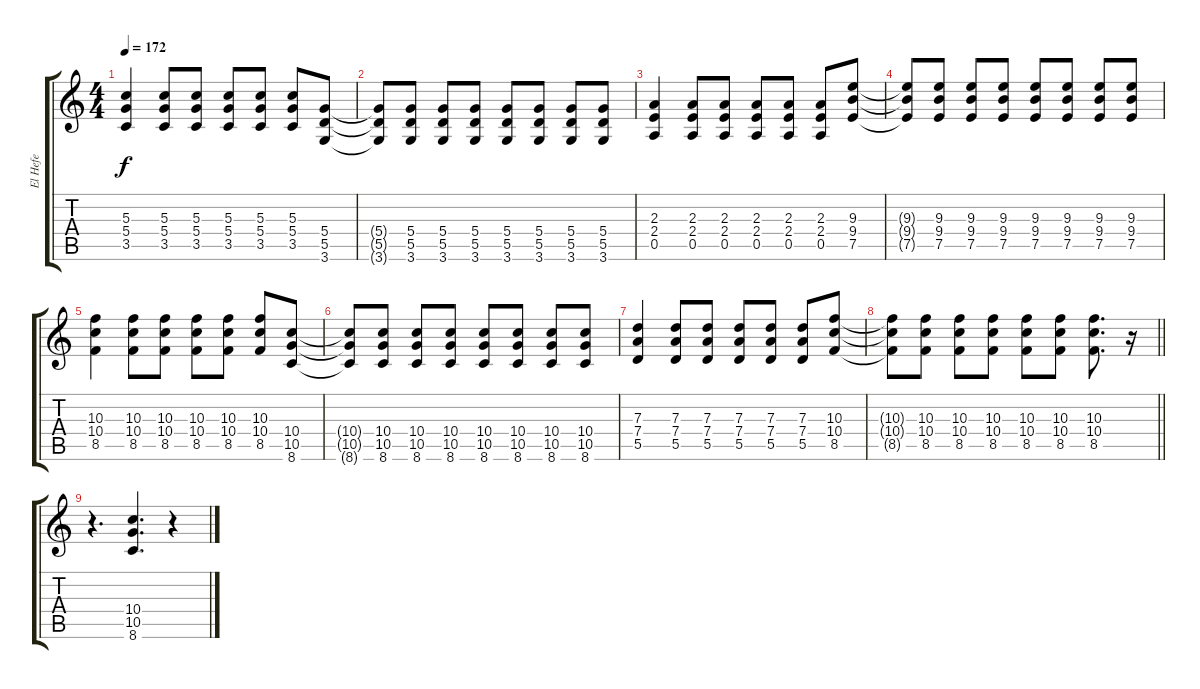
\track ("El Hefe" "El Hefe") {instrument electricguitarjazz}
\staff {score tabs}
\tuning (E4 B3 G3 D3 A2 E2) {hide}
\ts (4 4)
\tempo 172
\clef g2
\ks c
(5.3 5.4 3.5).4{dy f} (5.3 5.4 3.5).8 (5.3 5.4 3.5).8 (5.3 5.4 3.5).8 (5.3 5.4 3.5).8 (5.3 5.4 3.5).8 (5.4 5.5 3.6).8 |
(5.4{t} 5.5{t} 3.6{t}).8 (5.4 5.5 3.6).8 (5.4 5.5 3.6).8 (5.4 5.5 3.6).8 (5.4 5.5 3.6).8 (5.4 5.5 3.6).8 (5.4 5.5 3.6).8 (5.4 5.5 3.6).8 |
(2.3 2.4 0.5).4 (2.3 2.4 0.5).8 (2.3 2.4 0.5).8 (2.3 2.4 0.5).8 (2.3 2.4 0.5).8 (2.3 2.4 0.5).8 (9.3 9.4 7.5).8 |
(9.3{t} 9.4{t} 7.5{t}).8 (9.3 9.4 7.5).8 (9.3 9.4 7.5).8 (9.3 9.4 7.5).8 (9.3 9.4 7.5).8 (9.3 9.4 7.5).8 (9.3 9.4 7.5).8 (9.3 9.4 7.5).8 |
(10.3 10.4 8.5).4 (10.3 10.4 8.5).8 (10.3 10.4 8.5).8 (10.3 10.4 8.5).8 (10.3 10.4 8.5).8 (10.3 10.4 8.5).8 (10.4 10.5 8.6).8 |
(10.4{t} 10.5{t} 8.6{t}).8 (10.4 10.5 8.6).8 (10.4 10.5 8.6).8 (10.4 10.5 8.6).8 (10.4 10.5 8.6).8 (10.4 10.5 8.6).8 (10.4 10.5 8.6).8 (10.4 10.5 8.6).8 |
(7.3 7.4 5.5).4 (7.3 7.4 5.5).8 (7.3 7.4 5.5).8 (7.3 7.4 5.5).8 (7.3 7.4 5.5).8 (7.3 7.4 5.5).8 (10.3 10.4 8.5).8 |
\barLineRight lightlight
(10.3{t} 10.4{t} 8.5{t}).8 (10.3 10.4 8.5).8 (10.3 10.4 8.5).8 (10.3 10.4 8.5).8 (10.3 10.4 8.5).8 (10.3 10.4 8.5).8 (10.3 10.4 8.5).8{d} r.16 |
r.4{d} (10.4 10.5 8.6).4{d} r.4
